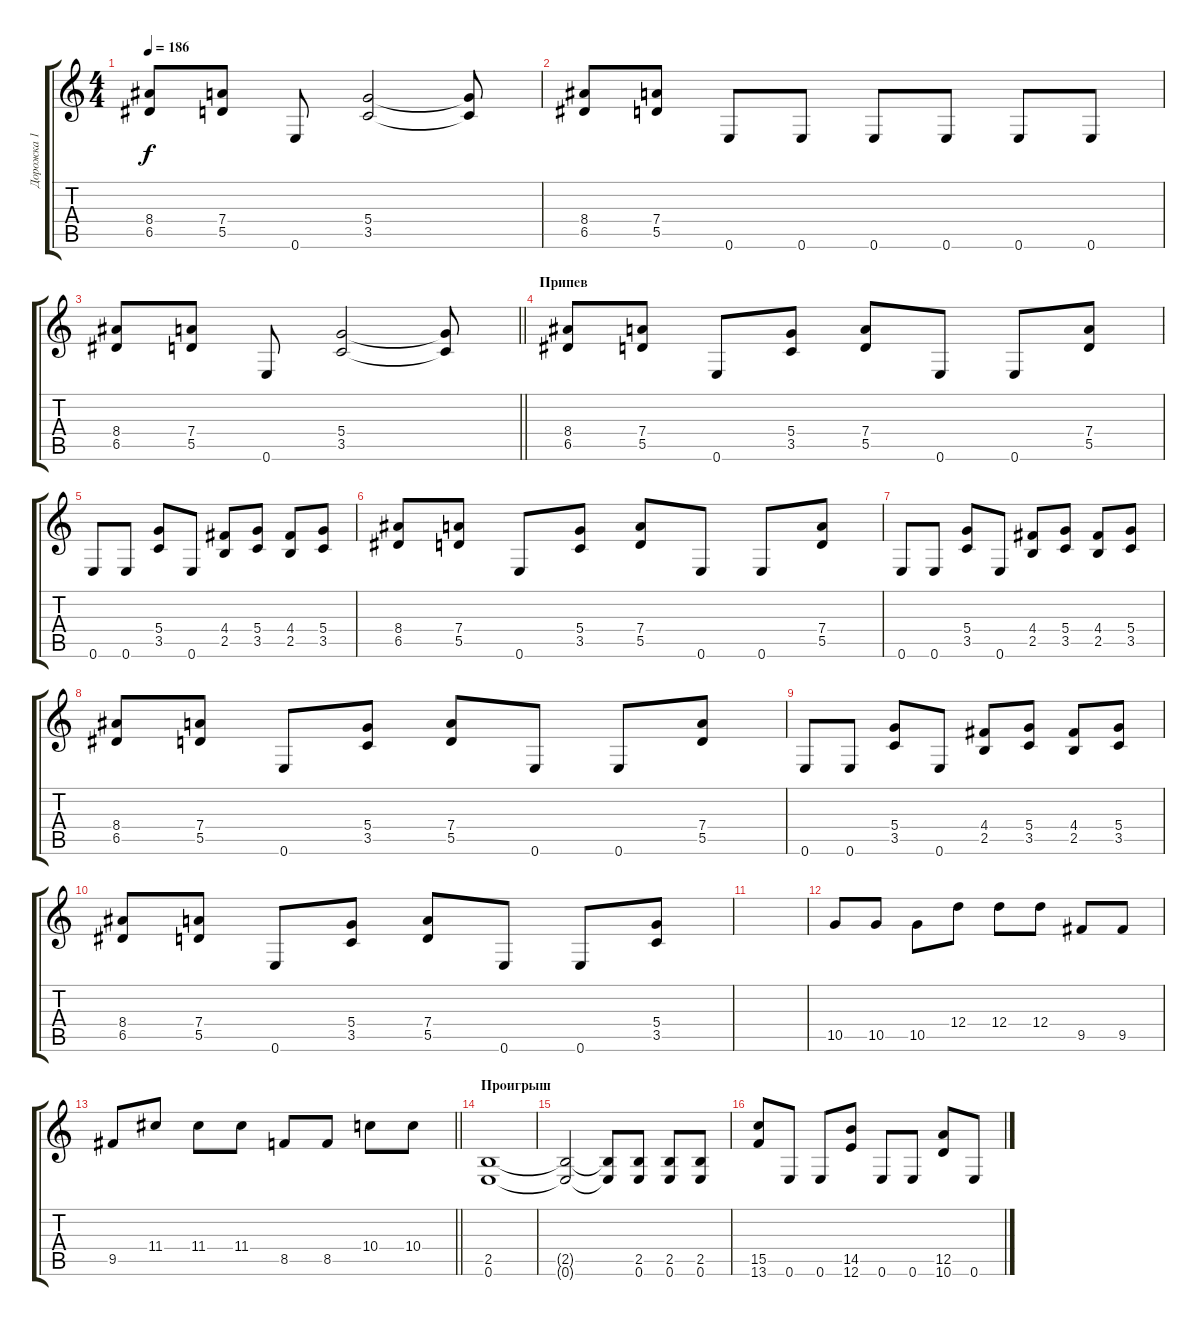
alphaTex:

\track ("Дорожка 1" "Дорожка 1") {instrument overdrivenguitar}
\staff {score tabs}
\tuning (E4 B3 G3 D3 A2 E2) {hide}
\ts (4 4)
\tempo 186
\clef g2
\ks c
(8.4 6.5).8{dy f} (7.4 5.5).8 0.6.8 (5.4 3.5).2 (5.4{t} 3.5{t}).8 |
(8.4 6.5).8 (7.4 5.5).8 0.6.8 0.6.8 0.6.8 0.6.8 0.6.8 0.6.8 |
\barLineRight lightlight
(8.4 6.5).8 (7.4 5.5).8 0.6.8 (5.4 3.5).2 (5.4{t} 3.5{t}).8 |
\section ("" "Припев")
(8.4 6.5).8 (7.4 5.5).8 0.6.8 (5.4 3.5).8 (7.4 5.5).8 0.6.8 0.6.8 (7.4 5.5).8 |
0.6.8 0.6.8 (5.4 3.5).8 0.6.8 (4.4 2.5).8 (5.4 3.5).8 (4.4 2.5).8 (5.4 3.5).8 |
(8.4 6.5).8 (7.4 5.5).8 0.6.8 (5.4 3.5).8 (7.4 5.5).8 0.6.8 0.6.8 (7.4 5.5).8 |
0.6.8 0.6.8 (5.4 3.5).8 0.6.8 (4.4 2.5).8 (5.4 3.5).8 (4.4 2.5).8 (5.4 3.5).8 |
(8.4 6.5).8 (7.4 5.5).8 0.6.8 (5.4 3.5).8 (7.4 5.5).8 0.6.8 0.6.8 (7.4 5.5).8 |
0.6.8 0.6.8 (5.4 3.5).8 0.6.8 (4.4 2.5).8 (5.4 3.5).8 (4.4 2.5).8 (5.4 3.5).8 |
(8.4 6.5).8 (7.4 5.5).8 0.6.8 (5.4 3.5).8 (7.4 5.5).8 0.6.8 0.6.8 (5.4 3.5).8 |
|
10.5.8 10.5.8 10.5.8 12.4.8 12.4.8 12.4.8 9.5.8 9.5.8 |
\barLineRight lightlight
9.5.8 11.4.8 11.4.8 11.4.8 8.5.8 8.5.8 10.4.8 10.4.8 |
\section ("" "Проигрыш")
(2.5 0.6).1 |
(2.5{t} 0.6{t}).2 (2.5{t} 0.6{t}).8 (2.5 0.6).8 (2.5 0.6).8 (2.5 0.6).8 |
(15.5 13.6).8 0.6.8 0.6.8 (14.5 12.6).8 0.6.8 0.6.8 (12.5 10.6).8 0.6.8
